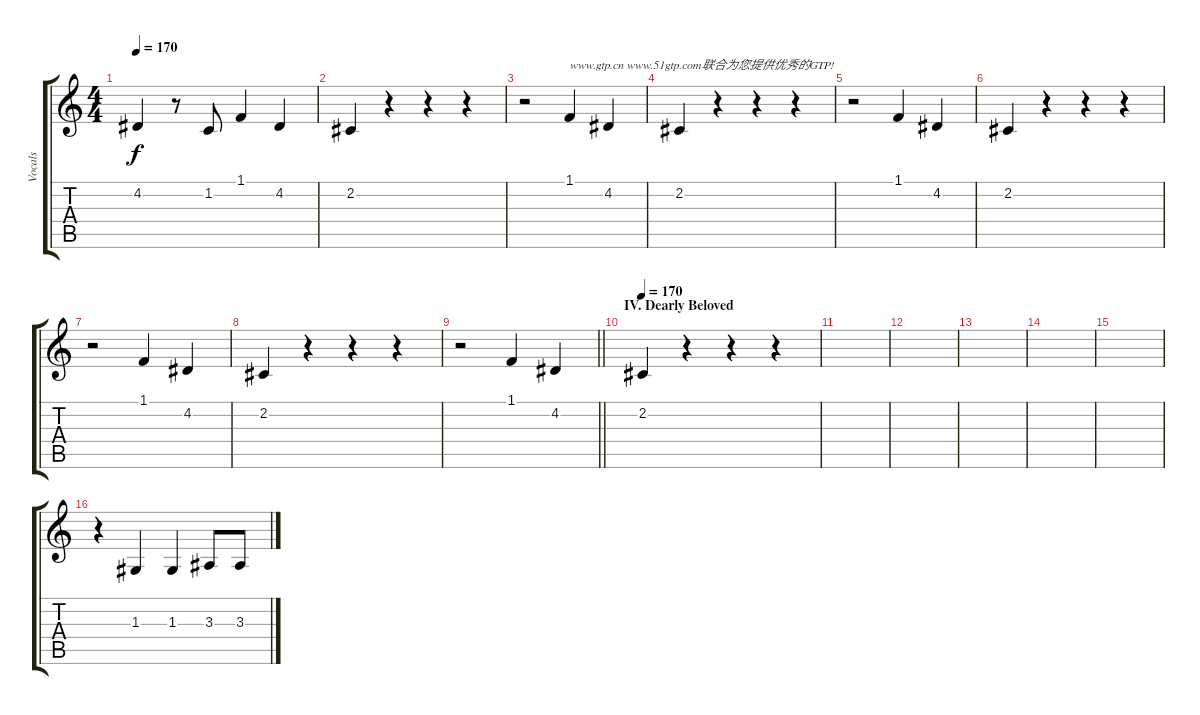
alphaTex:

\track ("Vocals" "Vocals") {instrument bassoon}
\staff {score tabs}
\tuning (E4 B3 G3 D3 A2 E2) {hide}
\ts (4 4)
\tempo 170
\clef g2
\ks c
4.2.4{dy f} r.8 1.2.8 1.1.4 4.2.4 |
2.2.4 r.4 r.4 r.4 |
r.2 1.1.4{txt "www.gtp.cn www.51gtp.com联合为您提供优秀的GTP!"} 4.2.4 |
2.2.4 r.4 r.4 r.4 |
r.2 1.1.4 4.2.4 |
2.2.4 r.4 r.4 r.4 |
r.2 1.1.4 4.2.4 |
2.2.4 r.4 r.4 r.4 |
\barLineRight lightlight
r.2 1.1.4 4.2.4 |
\section ("" "IV. Dearly Beloved")
\tempo 170
2.2.4 r.4 r.4 r.4 |
|
|
|
|
|
r.4 1.3.4 1.3.4 3.3.8 3.3.8
